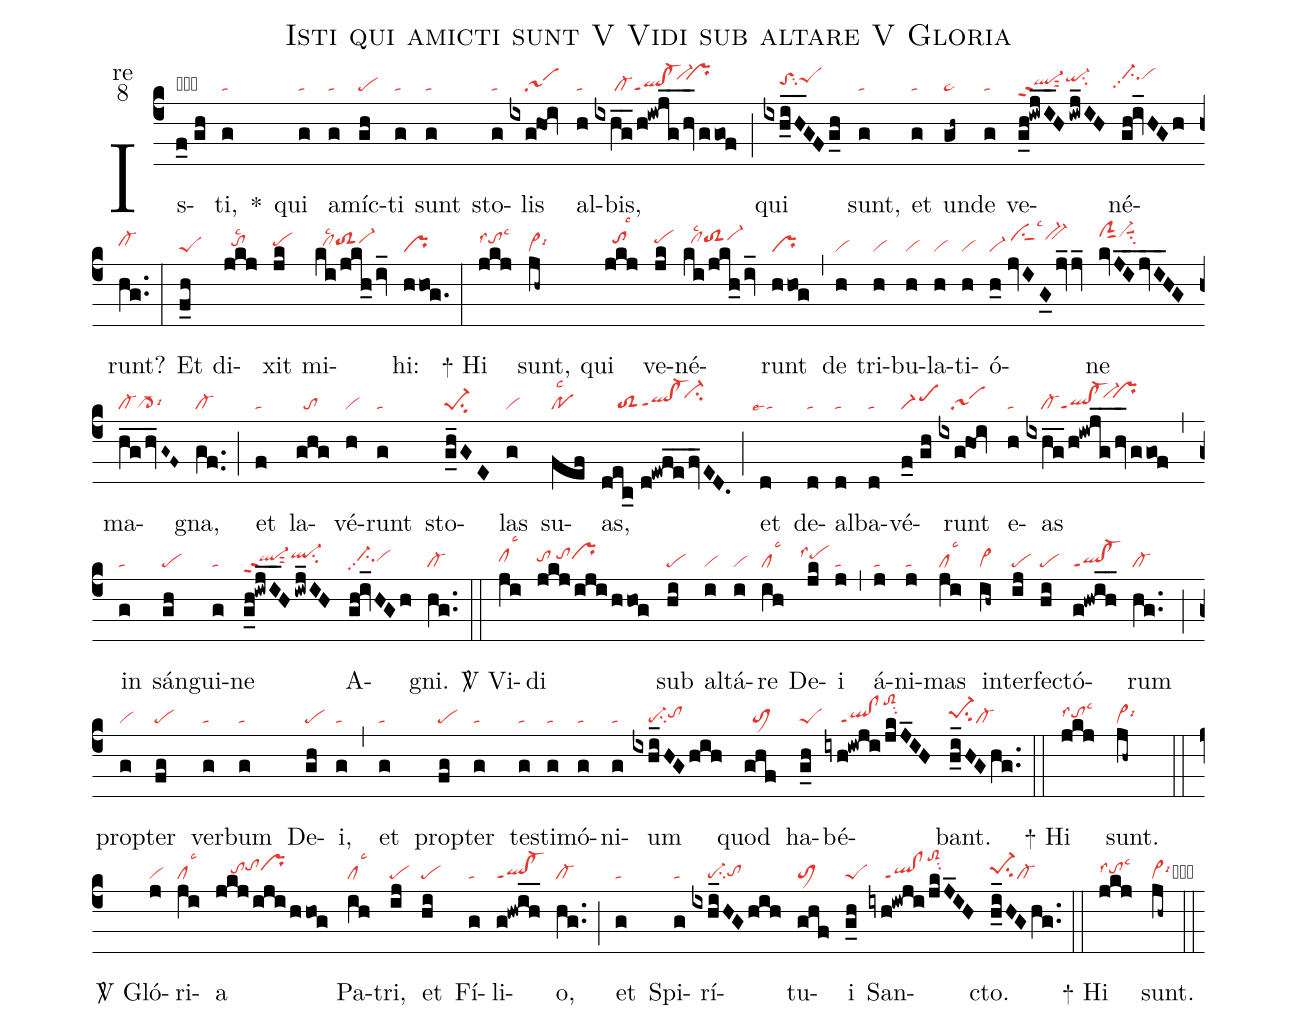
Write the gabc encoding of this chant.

name:Isti qui amicti sunt V Vidi sub altare V Gloria;
office-part:re;
mode:8;
nabc-lines:1;
%%
(c4) Is(f_0//gh|obscG)ti,(g|ta) <sp>*</sp>() qui(g|ta) a(g|ta)míc(gh|pe)ti(g|ta) sunt(g|ta) sto(g|ta)lis(ixg@hoi|////sa1) al(h|ta)bis,(ixhg__/h!iwjg__/hv_/ggof|/////cl-ql!cl-ppt1``vi-hj``prhj) (;) qui(ixh_iH__GFg_h|////toShhsu2peShi) sunt,(g|ta) et(g|ta) un(gh~|ta>)de(g|ta) ve(g_h!iwjI__H/iwj_IH|ql-hhppt2sut2qi-hisu2)né(gh!iv_HGh|ci-hjpp2vihj)runt?(hg..|cl-hh) (:) Et(f_h|peS) di(jkj|//tohhlsc2)xit(jk|pehh) mi(ki/jkh_/iv_|//clhhlsc2toS2hhvi-hi)hi:(hhog.|pr) (:)

<sp>+</sp> Hi(jkj|tohilss4lsc3) sunt,(jh~|vi>lsi6) qui(jkj|//tohilsc3) ve(jk|pehi)né(ki/jkh_/iv_|//clhilsc2toS2hivi-hj)runt(hhog|pr) (,) de(h|vi) tri(h|vi)bu(h|vi)la(h|vi)ti(h|vi)ó(h_0//jvIG_0jv_jv_|vi-/ciShjlsc3bv-hj)ne(kvJI__jvI__HG|clShksut1vi-hksuu1su2) ma(hg__/hv_G~F~|cl-cl->lsi6)gna,(gf..|cl-) (;) et(f|ta) la(ghg|//to)vé(h|vi)runt(g|ta) sto(g_h_GE|pe-1su2)las(g|vi) su(fef|polsc2)as,(dec_//d!ewfe__/fv_ED.|////toS2qlhg!cl-hgppt1``ci-hj) (;) et(d|``talse4) de(d|ta)al(d|ta)ba(d|ta)vé(f_0//gh|scM1)runt(ixg@hoi|///sa1) e(h|ta)as(ixhg__/h!iwjg__/hv_/ggof|////cl-ql!cl-ppt1``vi-hj``prhj) (,) in(g|ta) sán(gh|pe)gui(g|ta)ne(g_h!iwjI__H/iwj_IH|ql-hhppt2sut2ql-hisu2) A(gh!iv_HGh|//ci-hhpp2vihh)gni.(hg..|cl-) (::)

<sp>V/</sp> Vi(ji|clhhlsc3)di(jkj/iji/hhog|tohh/tohiprhi) sub(hi|pe) al(i|vi)tá(i|vi)re(ih|cllsc3) De(jk|``pehilss4)i(j|ta) (,) á(j|ta)ni(j|ta)mas(ji|cllsc3) in(ih~|vi>)ter(ij|pe)fec(hi|pe)tó(g!hwih__|ql!cl-ppt1)rum(hg..|cl-) (;) prop(g|vi)ter(fg|pe) ver(g|ta)bum(g|ta) De(gh|pe)i,(g|ta) (,) et(g|ta) prop(fg|pe)ter(g|ta) tes(g|ta)ti(g|ta)mó(g|ta)ni(g|ta)um(ixhi_HGhih|////pe-su2tohh) quod(ghf|//toM1) ha(g_h|peS)bé(iyh!iwji/jkJ_IH|////ql!clppt1toS2hlsu2)bant.(h_i_HGhg..|pe-1hhsu2cl-) (::)

<sp>+</sp> Hi(jkj|tohhlss4lsc3) sunt.(jh~|vi>lsi6) (::)

<sp>V/</sp> Gló(j|vi)ri(ji|cllsc3)a(jkj/iji/hhog|////tohhtohiprhi) Pa(ih|cllsc3)tri,(ij|pe) et(hi|pe) Fí(g|ta)li(g!hwih__|ql!cl-ppt1)o,(hg..|cl-) (;) et(g|ta) Spi(g|ta)rí(ixhi_HG/hih|////pe-su2tohg)tu(ghf|toM1)i(g_h|peS) San(iyh!iwji/jkJ_IH|////ql!clppt1toS2hlsu2)cto.(h_i_HGhg..|pe-1hhsu2cl-) (::)

<sp>+</sp> Hi(jkj|tohhlss4lsc3) sunt.(jh~|vi>lsi6cb) (::)
